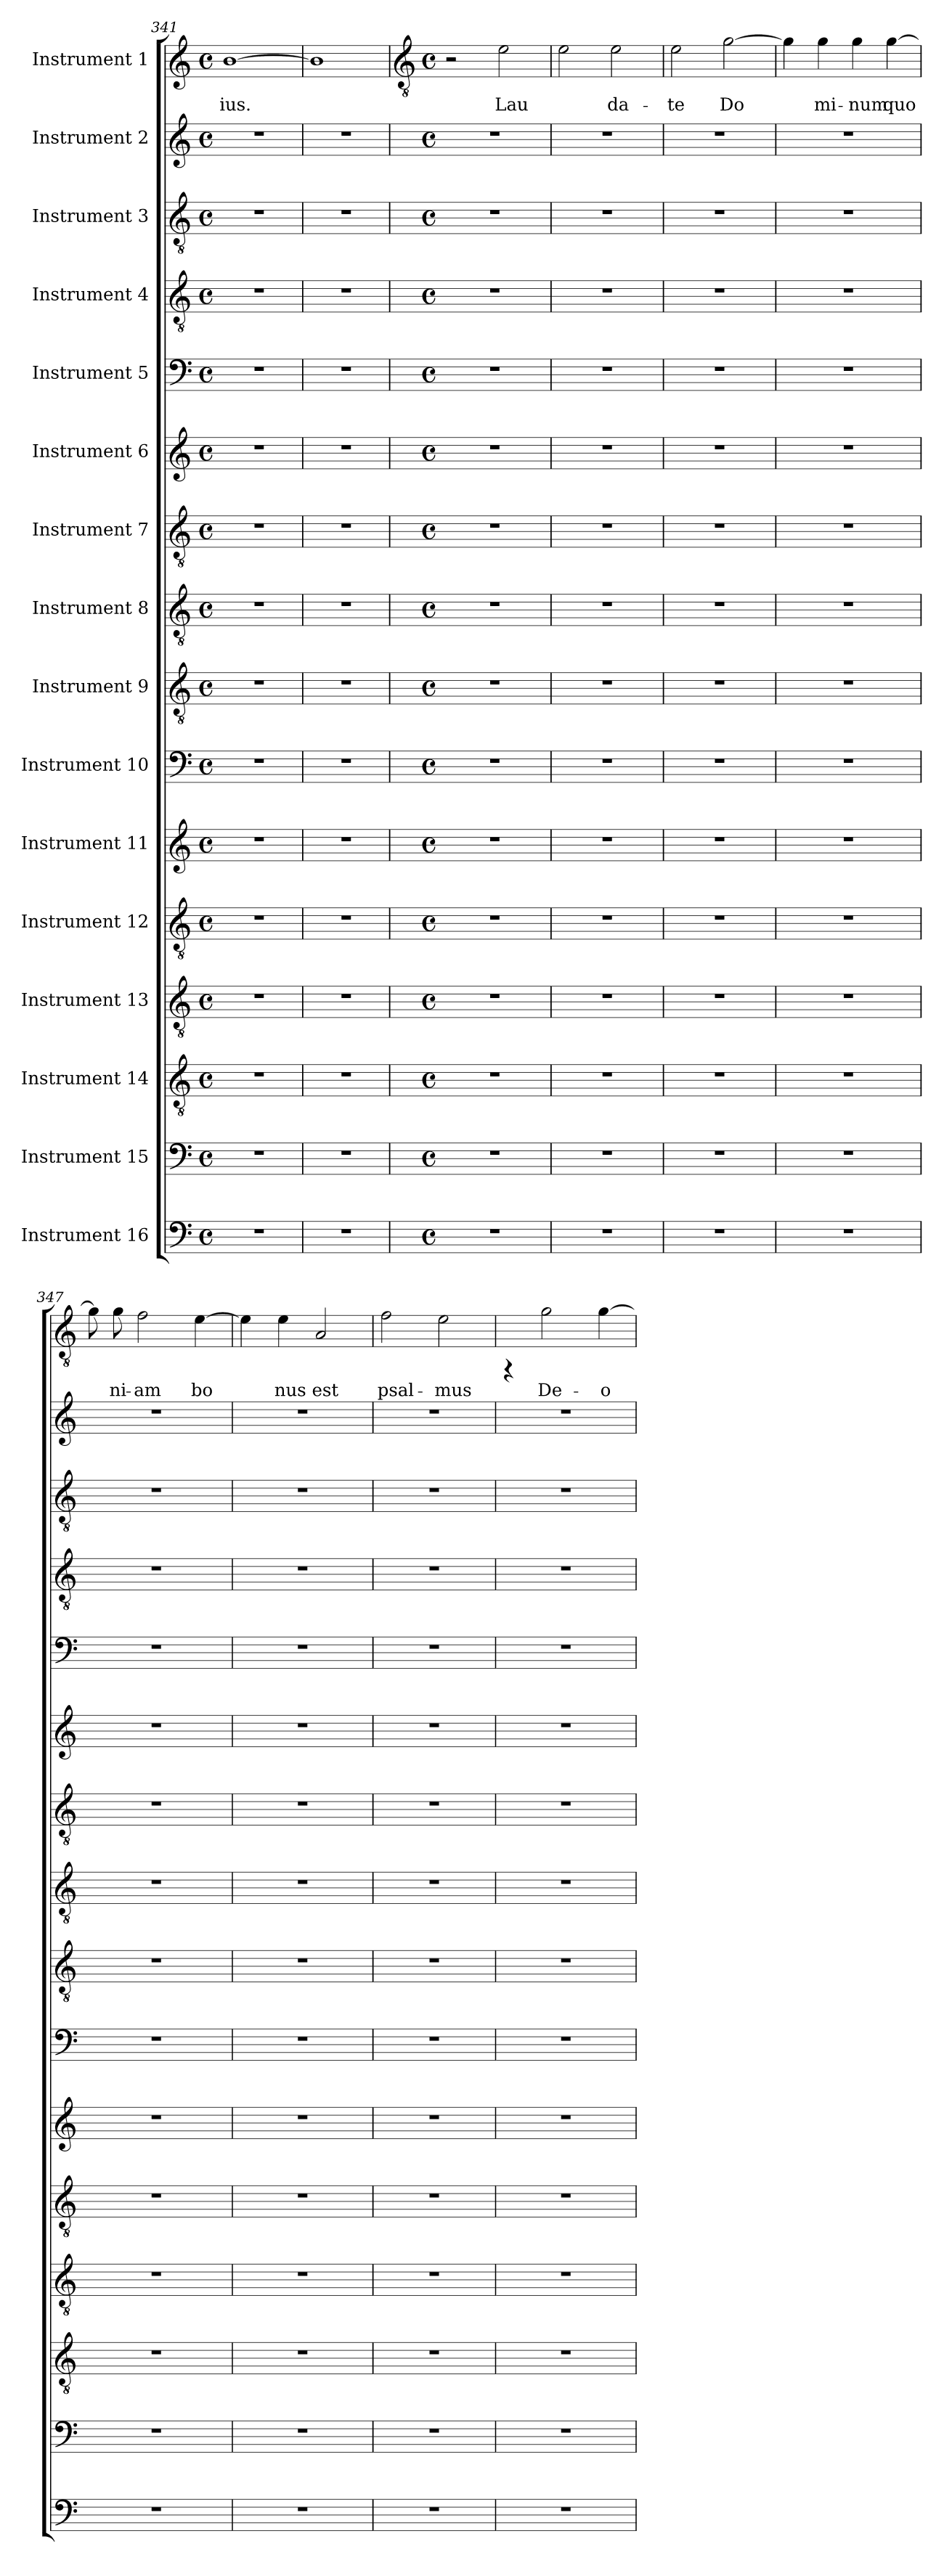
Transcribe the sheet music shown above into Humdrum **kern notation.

**kern	**kern	**kern	**kern	**kern	**kern	**kern	**kern	**kern	**kern	**kern	**kern	**kern	**kern	**kern	**kern	**text
*part16	*part15	*part14	*part13	*part12	*part11	*part10	*part9	*part8	*part7	*part6	*part5	*part4	*part3	*part2	*part1	*part1
*staff16	*staff15	*staff14	*staff13	*staff12	*staff11	*staff10	*staff9	*staff8	*staff7	*staff6	*staff5	*staff4	*staff3	*staff2	*staff1	*staff1
*I"Instrument 16	*I"Instrument 15	*I"Instrument 14	*I"Instrument 13	*I"Instrument 12	*I"Instrument 11	*I"Instrument 10	*I"Instrument 9	*I"Instrument 8	*I"Instrument 7	*I"Instrument 6	*I"Instrument 5	*I"Instrument 4	*I"Instrument 3	*I"Instrument 2	*I"Instrument 1	*
*clefF4	*clefF4	*clefGv2	*clefGv2	*clefGv2	*clefG2	*clefF4	*clefGv2	*clefGv2	*clefGv2	*clefG2	*clefF4	*clefGv2	*clefGv2	*clefG2	*clefG2	*
*k[]	*k[]	*k[]	*k[]	*k[]	*k[]	*k[]	*k[]	*k[]	*k[]	*k[]	*k[]	*k[]	*k[]	*k[]	*k[]	*
*C:	*C:	*C:	*C:	*C:	*C:	*C:	*C:	*C:	*C:	*C:	*C:	*C:	*C:	*C:	*C:	*
*M4/4	*M4/4	*M4/4	*M4/4	*M4/4	*M4/4	*M4/4	*M4/4	*M4/4	*M4/4	*M4/4	*M4/4	*M4/4	*M4/4	*M4/4	*M4/4	*
*met(c)	*met(c)	*met(c)	*met(c)	*met(c)	*met(c)	*met(c)	*met(c)	*met(c)	*met(c)	*met(c)	*met(c)	*met(c)	*met(c)	*met(c)	*met(c)	*
=341	=341	=341	=341	=341	=341	=341	=341	=341	=341	=341	=341	=341	=341	=341	=341	=341
!	!	!	!	!	!	!	!	!	!	!	!	!	!	!	!	!LO:LY:b:cj
1r	1r	1r	1r	1r	1r	1r	1r	1r	1r	1r	1r	1r	1r	1r	[>1b	-ius.
=342	=342	=342	=342	=342	=342	=342	=342	=342	=342	=342	=342	=342	=342	=342	=342	=342
!	!	!	!	!	!	!	!	!	!	!	!	!	!	!	!	!LO:LY:b:cj
1r	1r	1r	1r	1r	1r	1r	1r	1r	1r	1r	1r	1r	1r	1r	1b]	.
!!LO:PB:g=z
=343!	=343!	=343!	=343!	=343!	=343!	=343!	=343!	=343!	=343!	=343!	=343!	=343!	=343!	=343!	=343!	=343!
*	*	*	*	*	*	*	*	*	*	*	*	*	*	*	*clefGv2	*
*M4/4	*M4/4	*M4/4	*M4/4	*M4/4	*M4/4	*M4/4	*M4/4	*M4/4	*M4/4	*M4/4	*M4/4	*M4/4	*M4/4	*M4/4	*M4/4	*
*met(c)	*met(c)	*met(c)	*met(c)	*met(c)	*met(c)	*met(c)	*met(c)	*met(c)	*met(c)	*met(c)	*met(c)	*met(c)	*met(c)	*met(c)	*met(c)	*
1r	1r	1r	1r	1r	1r	1r	1r	1r	1r	1r	1r	1r	1r	1r	2r	.
!	!	!	!	!	!	!	!	!	!	!	!	!	!	!	!	!LO:LY:b:cj
.	.	.	.	.	.	.	.	.	.	.	.	.	.	.	2e\	Lau-
=344	=344	=344	=344	=344	=344	=344	=344	=344	=344	=344	=344	=344	=344	=344	=344	=344
!	!	!	!	!	!	!	!	!	!	!	!	!	!	!	!	!LO:LY:b:cj
1r	1r	1r	1r	1r	1r	1r	1r	1r	1r	1r	1r	1r	1r	1r	2e\	--
!	!	!	!	!	!	!	!	!	!	!	!	!	!	!	!	!LO:LY:b:cj
.	.	.	.	.	.	.	.	.	.	.	.	.	.	.	2e\	-da-
=345	=345	=345	=345	=345	=345	=345	=345	=345	=345	=345	=345	=345	=345	=345	=345	=345
!	!	!	!	!	!	!	!	!	!	!	!	!	!	!	!	!LO:LY:b:cj
1r	1r	1r	1r	1r	1r	1r	1r	1r	1r	1r	1r	1r	1r	1r	2e\	-te
!	!	!	!	!	!	!	!	!	!	!	!	!	!	!	!	!LO:LY:b:cj
.	.	.	.	.	.	.	.	.	.	.	.	.	.	.	[>2g\	Do-
=346	=346	=346	=346	=346	=346	=346	=346	=346	=346	=346	=346	=346	=346	=346	=346	=346
!	!	!	!	!	!	!	!	!	!	!	!	!	!	!	!	!LO:LY:b:cj
1r	1r	1r	1r	1r	1r	1r	1r	1r	1r	1r	1r	1r	1r	1r	4g\]	--
!	!	!	!	!	!	!	!	!	!	!	!	!	!	!	!	!LO:LY:b:cj
.	.	.	.	.	.	.	.	.	.	.	.	.	.	.	4g\	-mi-
!	!	!	!	!	!	!	!	!	!	!	!	!	!	!	!	!LO:LY:b:cj
.	.	.	.	.	.	.	.	.	.	.	.	.	.	.	4g\	-num
!	!	!	!	!	!	!	!	!	!	!	!	!	!	!	!	!LO:LY:b:cj
.	.	.	.	.	.	.	.	.	.	.	.	.	.	.	[>4g\	quo-
=347	=347	=347	=347	=347	=347	=347	=347	=347	=347	=347	=347	=347	=347	=347	=347	=347
!	!	!	!	!	!	!	!	!	!	!	!	!	!	!	!	!LO:LY:b:cj
1r	1r	1r	1r	1r	1r	1r	1r	1r	1r	1r	1r	1r	1r	1r	8g\]	--
!	!	!	!	!	!	!	!	!	!	!	!	!	!	!	!	!LO:LY:b:cj
.	.	.	.	.	.	.	.	.	.	.	.	.	.	.	8g\	-ni-
!	!	!	!	!	!	!	!	!	!	!	!	!	!	!	!	!LO:LY:b:cj
.	.	.	.	.	.	.	.	.	.	.	.	.	.	.	2f\	-am
!	!	!	!	!	!	!	!	!	!	!	!	!	!	!	!	!LO:LY:b:cj
.	.	.	.	.	.	.	.	.	.	.	.	.	.	.	[>4e\	bo-
=348	=348	=348	=348	=348	=348	=348	=348	=348	=348	=348	=348	=348	=348	=348	=348	=348
!	!	!	!	!	!	!	!	!	!	!	!	!	!	!	!	!LO:LY:b:cj
1r	1r	1r	1r	1r	1r	1r	1r	1r	1r	1r	1r	1r	1r	1r	4e\]	--
!	!	!	!	!	!	!	!	!	!	!	!	!	!	!	!	!LO:LY:b:cj
.	.	.	.	.	.	.	.	.	.	.	.	.	.	.	4e\	-nus
!	!	!	!	!	!	!	!	!	!	!	!	!	!	!	!	!LO:LY:b:cj
.	.	.	.	.	.	.	.	.	.	.	.	.	.	.	2A/	est
!!LO:LB:g=z
=349	=349	=349	=349	=349	=349	=349	=349	=349	=349	=349	=349	=349	=349	=349	=349	=349
!	!	!	!	!	!	!	!	!	!	!	!	!	!	!	!	!LO:LY:b:cj
1r	1r	1r	1r	1r	1r	1r	1r	1r	1r	1r	1r	1r	1r	1r	2f\	psal-
!	!	!	!	!	!	!	!	!	!	!	!	!	!	!	!	!LO:LY:b:cj
.	.	.	.	.	.	.	.	.	.	.	.	.	.	.	2e\	-mus
=350	=350	=350	=350	=350	=350	=350	=350	=350	=350	=350	=350	=350	=350	=350	=350	=350
1r	1r	1r	1r	1r	1r	1r	1r	1r	1r	1r	1r	1r	1r	1r	4rFF	.
!	!	!	!	!	!	!	!	!	!	!	!	!	!	!	!	!LO:LY:b:cj
.	.	.	.	.	.	.	.	.	.	.	.	.	.	.	2g\	De-
!	!	!	!	!	!	!	!	!	!	!	!	!	!	!	!	!LO:LY:b:cj
.	.	.	.	.	.	.	.	.	.	.	.	.	.	.	[>4g\	-o
=	=	=	=	=	=	=	=	=	=	=	=	=	=	=	=	=
*-	*-	*-	*-	*-	*-	*-	*-	*-	*-	*-	*-	*-	*-	*-	*-	*-
